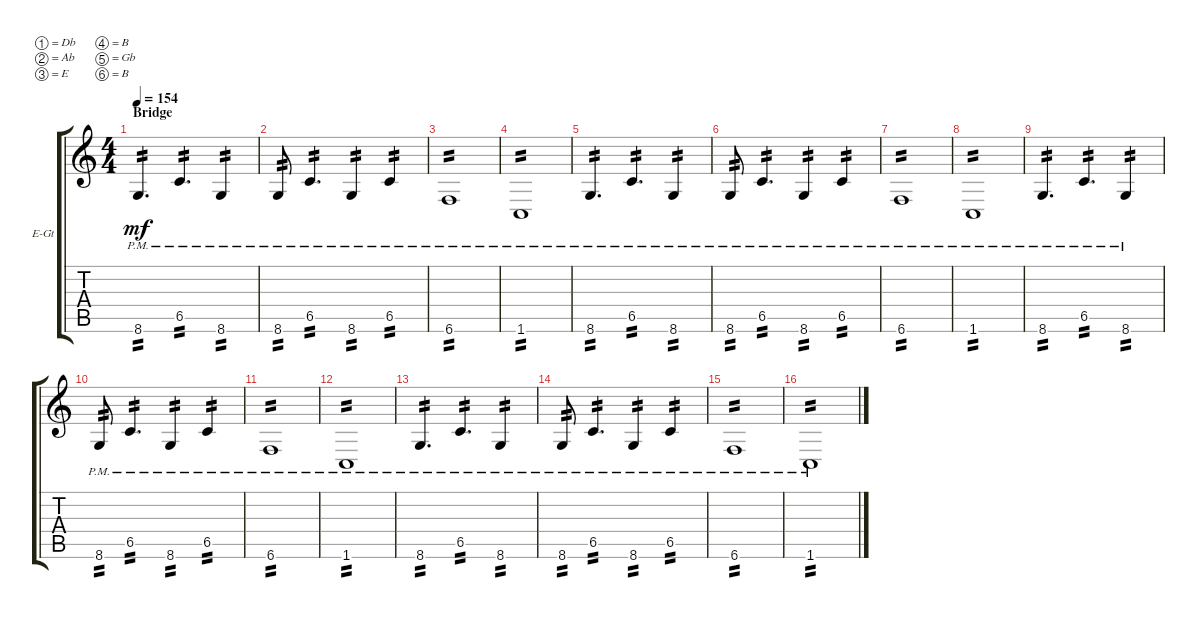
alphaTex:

\defaultSystemsLayout 4
\bracketExtendMode groupsimilarinstruments
\firstSystemTrackNameOrientation horizontal
\otherSystemsTrackNameOrientation horizontal
\track ("Electric Guitar 2" "E-Gt") {instrument distortionguitar}
\staff {score tabs}
\tuning (Db4 Ab3 E3 B2 Gb2 B1)
\ts (4 4)
\section ("" "Bridge")
\tempo 154
\clef g2
\ks c
8.6{pm}.4{d tp 2 dy mf} 6.5{pm}.4{d tp 2} 8.6{pm}.4{tp 2} |
8.6{pm}.8{tp 2} 6.5{pm}.4{d tp 2} 8.6{pm}.4{tp 2} 6.5{pm}.4{tp 2} |
6.6{pm}.1{tp 2} |
1.6{pm}.1{tp 2} |
8.6{pm}.4{d tp 2} 6.5{pm}.4{d tp 2} 8.6{pm}.4{tp 2} |
8.6{pm}.8{tp 2} 6.5{pm}.4{d tp 2} 8.6{pm}.4{tp 2} 6.5{pm}.4{tp 2} |
6.6{pm}.1{tp 2} |
1.6{pm}.1{tp 2} |
8.6{pm}.4{d tp 2} 6.5{pm}.4{d tp 2} 8.6{pm}.4{tp 2} |
8.6{pm}.8{tp 2} 6.5{pm}.4{d tp 2} 8.6{pm}.4{tp 2} 6.5{pm}.4{tp 2} |
6.6{pm}.1{tp 2} |
1.6{pm}.1{tp 2} |
8.6{pm}.4{d tp 2} 6.5{pm}.4{d tp 2} 8.6{pm}.4{tp 2} |
8.6{pm}.8{tp 2} 6.5{pm}.4{d tp 2} 8.6{pm}.4{tp 2} 6.5{pm}.4{tp 2} |
6.6{pm}.1{tp 2} |
1.6{pm}.1{tp 2}
